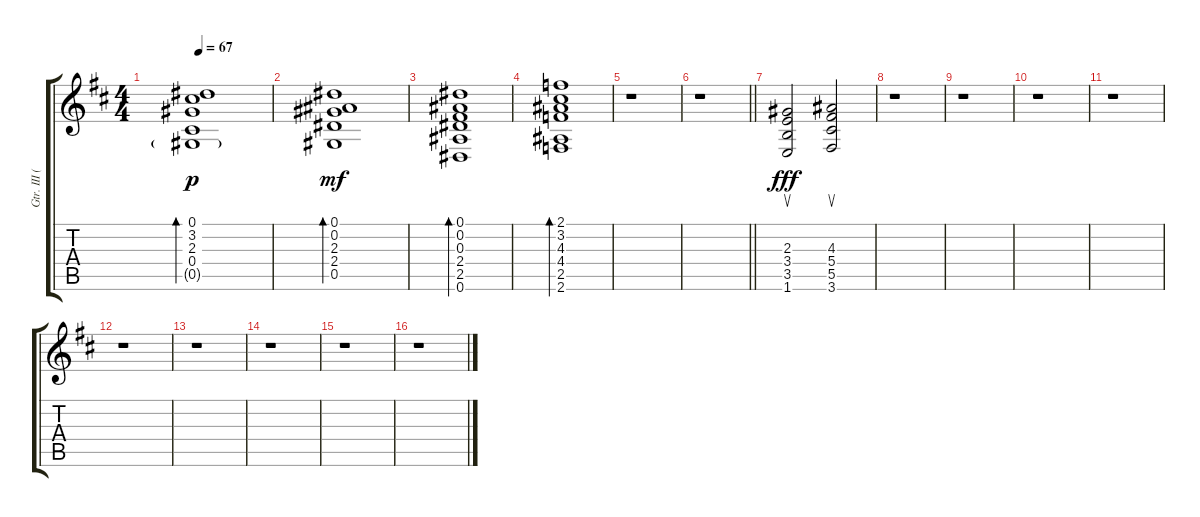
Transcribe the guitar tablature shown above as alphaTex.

\track ("Gtr. III (elec. w/dist.)" "Gtr. III (") {instrument distortionguitar}
\staff {score tabs}
\tuning (Eb4 Bb3 Gb3 Db3 Ab2 Eb2) {hide}
\ts (4 4)
\tempo 67
\clef g2
\ks d
(0.1 3.2 2.3 0.4 0.5{g}).1{bd 30 dy p} |
(0.1 0.2 2.3 2.4 0.5).1{bd 30 dy mf} |
(0.1 0.2 0.3 2.4 2.5 0.6).1{bd 30} |
(2.1 3.2 4.3 4.4 2.5 2.6).1{bd 30} |
r.1 |
\barLineRight lightlight
r.1 |
(2.3 3.4 3.5 1.6).2{su dy fff} (4.3 5.4 5.5 3.6).2{su} |
r.1 |
r.1 |
r.1 |
r.1 |
r.1 |
r.1 |
r.1 |
r.1 |
r.1
